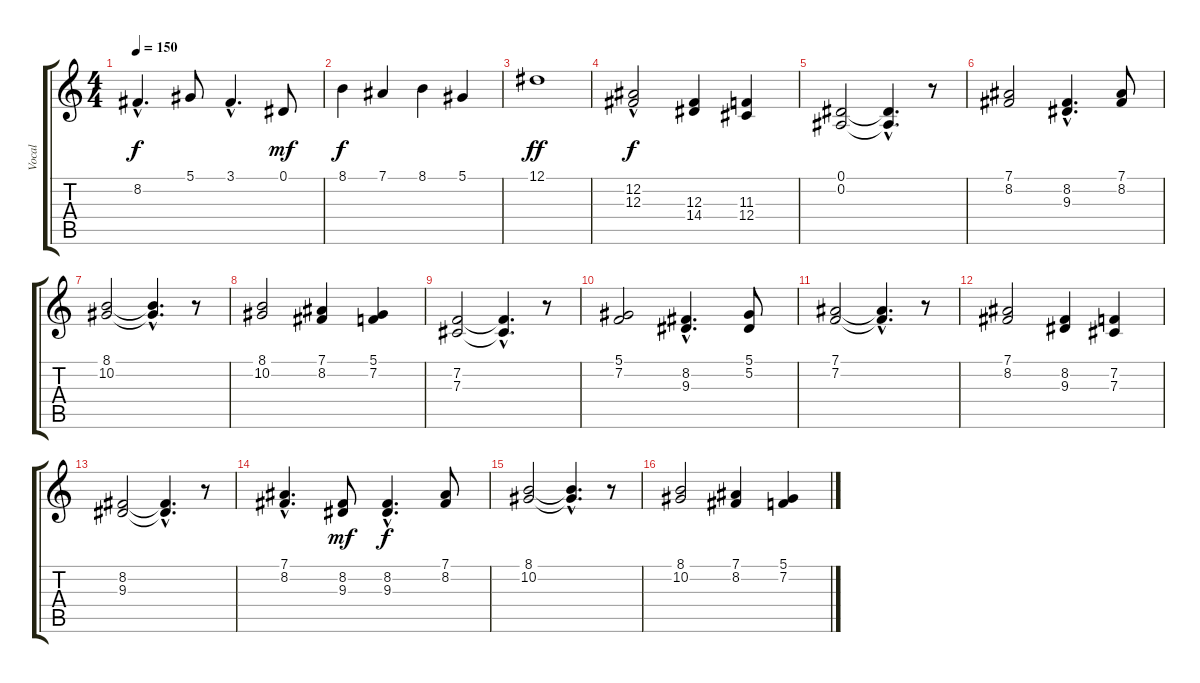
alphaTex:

\track ("Vocal" "Vocal") {instrument altosax}
\staff {score tabs}
\tuning (Eb4 Bb3 Gb3 Db3 Ab2 Eb2) {hide}
\ts (4 4)
\tempo 150
\clef g2
\ks c
8.2{hac}.4{d dy f} 5.1.8 3.1{hac}.4{d} 0.1.8{dy mf} |
8.1.4{dy f} 7.1.4 8.1.4 5.1.4 |
12.1.1{dy ff} |
(12.2 12.3{hac}).2{dy f} (12.3 14.4).4 (11.3 12.4).4 |
(0.1 0.2).2 (0.1{hac t} 0.2{hac t}).4{d} r.8 |
(7.1 8.2).2 (8.2{hac} 9.3{hac}).4{d} (7.1 8.2).8 |
(8.1 10.2).2 (8.1{hac t} 10.2{hac t}).4{d} r.8 |
(8.1 10.2).2 (7.1 8.2).4 (5.1 7.2).4 |
(7.2 7.3).2 (7.2{hac t} 7.3{hac t}).4{d} r.8 |
(5.1 7.2).2 (8.2{hac} 9.3{hac}).4{d} (5.1 5.2).8 |
(7.1 7.2).2 (7.1{hac t} 7.2{hac t}).4{d} r.8 |
(7.1 8.2).2 (8.2 9.3).4 (7.2 7.3).4 |
(8.2 9.3).2 (8.2{hac t} 9.3{hac t}).4{d} r.8 |
(7.1{hac} 8.2{hac}).4{d} (8.2 9.3).8{dy mf} (8.2{hac} 9.3{hac}).4{d dy f} (7.1 8.2).8 |
(8.1 10.2).2 (8.1{hac t} 10.2{hac t}).4{d} r.8 |
(8.1 10.2).2 (7.1 8.2).4 (5.1 7.2).4
